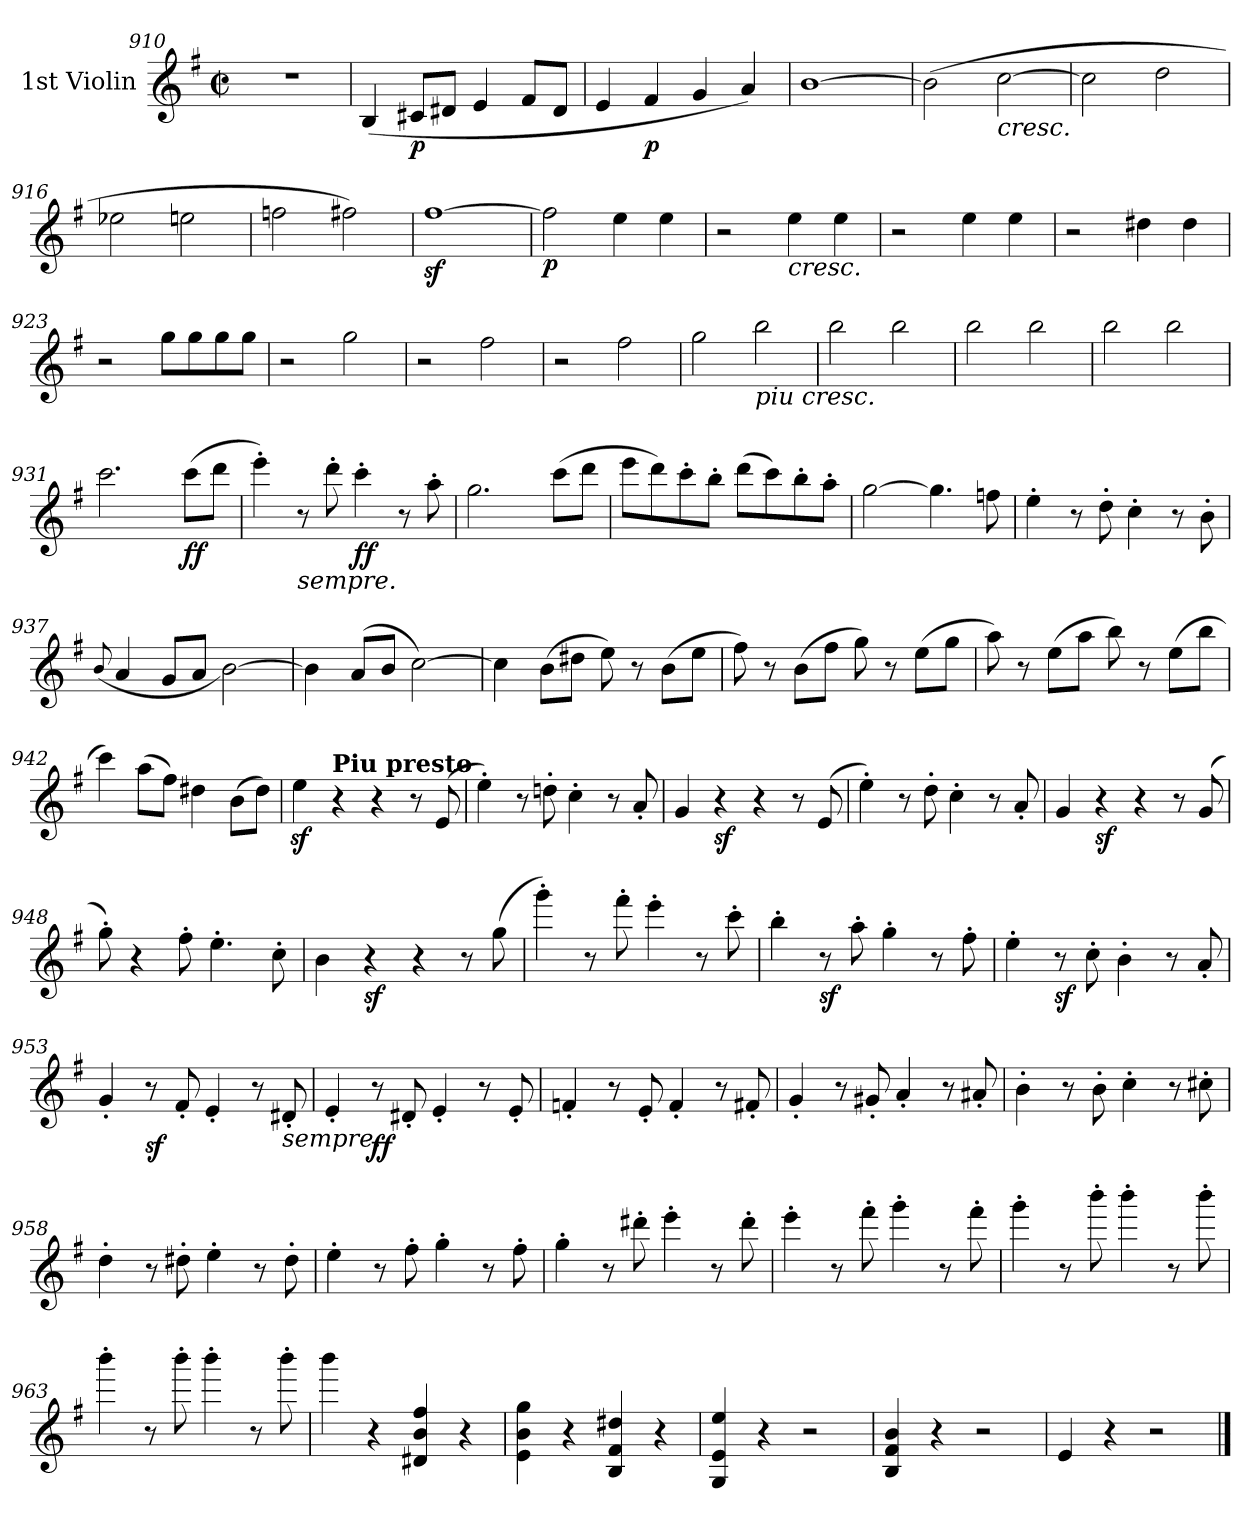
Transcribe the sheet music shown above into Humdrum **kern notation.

**kern	**dynam
*part1	*part1
*staff1	*staff1
*I"1st Violin	*
*I'Vln	*
*clefG2	*
*k[f#]	*
*e:	*
*M2/2	*
*met(c|)	*
=910	=910
1r	.
=911	=911
(4B	.
8c#XL	p
8d#XJ	.
4e	.
8f#L	.
8d#J	.
=912	=912
4e	.
4f#	p
4g	.
4a)	.
=913	=913
[1b	.
=914	=914
(2b]	.
!LO:TX:b:i:t=cresc.	!
[2cc	.
=915	=915
2cc]	.
2dd	.
=916	=916
2ee-X	.
2een	.
=917	=917
2ffn	.
2ff#X)	.
=918	=918
[1ff#z	.
=919	=919
2ff#]	p
4ee	.
4ee	.
=920	=920
2r	.
!LO:TX:b:i:t=cresc.	!
4ee	.
4ee	.
=921	=921
2r	.
4ee	.
4ee	.
=922	=922
2r	.
4dd#X	.
4dd#	.
=923	=923
2r	.
8ggL	.
8gg	.
8gg	.
8ggJ	.
=924	=924
2r	.
2gg	.
=925	=925
2r	.
2ff#	.
=926	=926
2r	.
2ff#	.
=927	=927
2gg	.
!LO:TX:b:i:t=piu cresc.	!
2bb	.
=928	=928
2bb	.
2bb	.
=929	=929
2bb	.
2bb	.
=930	=930
2bb	.
2bb	.
=931	=931
2.ccc	.
(8cccL	ff
8dddJ	.
=932	=932
4eee')	.
!LO:TX:b:i:t=sempre.	!
8r	.
8ddd'	.
4ccc'	ff
8r	.
8aa'	.
=933	=933
2.gg	.
(8cccL	.
8dddJ	.
=934	=934
8eeeL	.
8ddd)	.
8ccc'	.
8bb'J	.
(8dddL	.
8ccc)	.
8bb'	.
8aa'J	.
=935	=935
[2gg	.
4.gg]	.
8ffn	.
=936	=936
4ee'	.
8r	.
8dd'	.
4cc'	.
8r	.
8b'	.
=937	=937
(<8qqb/	.
4a	.
8gL	.
8aJ	.
[2b)	.
=938	=938
4b]	.
(>8aL	.
8bJ	.
[2cc)	.
=939	=939
4cc]	.
(8bL	.
8dd#XJ	.
8ee)	.
8r	.
(8bL	.
8eeJ	.
=940	=940
8ff#)	.
8r	.
(8bL	.
8ff#J	.
8gg)	.
8r	.
(8eeL	.
8ggJ	.
=941	=941
8aa)	.
8r	.
(8eeL	.
8aaJ	.
8bb)	.
8r	.
(8eeL	.
8bbJ	.
=942	=942
4ccc)	.
(8aaL	.
8ff#J)	.
4dd#X	.
(8bL	.
8dd#J)	.
=943	=943
4eez	.
!LO:TX:a:B:t=Piu presto	!
4r	.
4r	.
8r	.
(8e	.
=944	=944
4ee')	.
8r	.
8ddn'	.
4cc'	.
8r	.
8a'	.
=945	=945
4g	.
4r	sf
4r	.
8r	.
(8e	.
=946	=946
4ee')	.
8r	.
8dd'	.
4cc'	.
8r	.
8a'	.
=947	=947
4g	.
4r	sf
4r	.
8r	.
(8g	.
=948	=948
8gg')	.
4r	.
8ff#'	.
4.ee'	.
8cc'	.
=949	=949
4b	.
4r	sf
4r	.
8r	.
(8gg	.
=950	=950
4ggg')	.
8r	.
8fff#'	.
4eee'	.
8r	.
8ccc'	.
=951	=951
4bb'	.
8r	sf
8aa'	.
4gg'	.
8r	.
8ff#'	.
=952	=952
4ee'	.
8r	sf
8cc'	.
4b'	.
8r	.
8a'	.
=953	=953
4g'	.
8r	sf
8f#'	.
4e'	.
8r	.
!LO:TX:b:i:t=sempre.	!
8d#X'	.
=954	=954
4e'	.
8r	ff
8d#X'	.
4e'	.
8r	.
8e'	.
=955	=955
4fn'	.
8r	.
8e'	.
4f'	.
8r	.
8f#X'	.
=956	=956
4g'	.
8r	.
8g#X'	.
4a'	.
8r	.
8a#X'	.
=957	=957
4b'	.
8r	.
8b'	.
4cc'	.
8r	.
8cc#X'	.
=958	=958
4dd'	.
8r	.
8dd#X'	.
4ee'	.
8r	.
8dd#'	.
=959	=959
4ee'	.
8r	.
8ff#'	.
4gg'	.
8r	.
8ff#'	.
=960	=960
4gg'	.
8r	.
8ddd#X'	.
4eee'	.
8r	.
8ddd#'	.
=961	=961
4eee'	.
8r	.
8fff#'	.
4ggg'	.
8r	.
8fff#'	.
=962	=962
4ggg'	.
8r	.
8bbb'	.
4bbb'	.
8r	.
8bbb'	.
=963	=963
4bbb'	.
8r	.
8bbb'	.
4bbb'	.
8r	.
8bbb'	.
=964	=964
4bbb	.
4r	.
4d#X 4b 4ff#	.
4r	.
=965	=965
4e 4b 4gg	.
4r	.
4B 4f# 4dd#X	.
4r	.
=966	=966
4G 4e 4ee	.
4r	.
2r	.
=967	=967
4B 4f# 4b	.
4r	.
2r	.
=968	=968
4e	.
4r	.
2r	.
==	==
*-	*-
